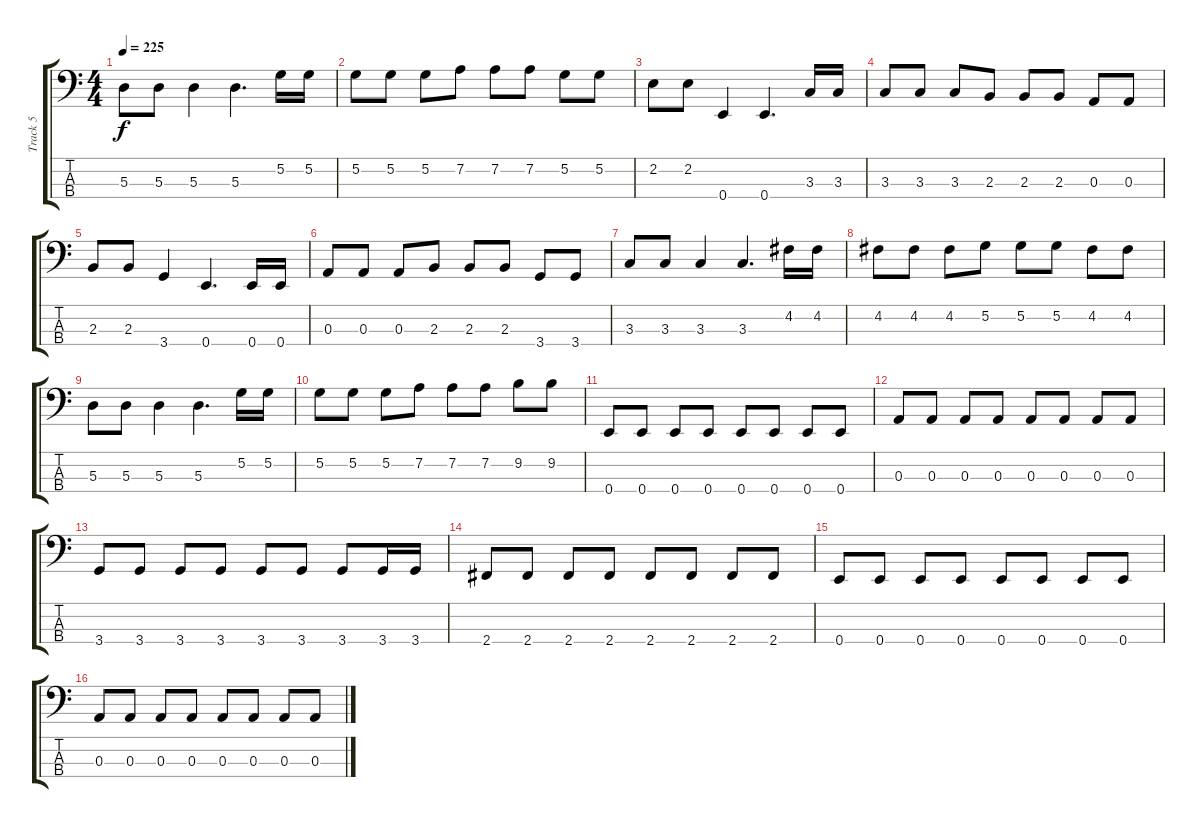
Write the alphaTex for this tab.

\track ("Track 5" "Track 5") {instrument electricbassfinger}
\staff {score tabs}
\tuning (G2 D2 A1 E1) {hide}
\ts (4 4)
\tempo 225
\clef f4
\ks c
5.3.8{dy f} 5.3.8 5.3.4 5.3.4{d} 5.2.16 5.2.16 |
5.2.8 5.2.8 5.2.8 7.2.8 7.2.8 7.2.8 5.2.8 5.2.8 |
2.2.8 2.2.8 0.4.4 0.4.4{d} 3.3.16 3.3.16 |
3.3.8 3.3.8 3.3.8 2.3.8 2.3.8 2.3.8 0.3.8 0.3.8 |
2.3.8 2.3.8 3.4.4 0.4.4{d} 0.4.16 0.4.16 |
0.3.8 0.3.8 0.3.8 2.3.8 2.3.8 2.3.8 3.4.8 3.4.8 |
3.3.8 3.3.8 3.3.4 3.3.4{d} 4.2.16 4.2.16 |
4.2.8 4.2.8 4.2.8 5.2.8 5.2.8 5.2.8 4.2.8 4.2.8 |
5.3.8 5.3.8 5.3.4 5.3.4{d} 5.2.16 5.2.16 |
5.2.8 5.2.8 5.2.8 7.2.8 7.2.8 7.2.8 9.2.8 9.2.8 |
0.4.8 0.4.8 0.4.8 0.4.8 0.4.8 0.4.8 0.4.8 0.4.8 |
0.3.8 0.3.8 0.3.8 0.3.8 0.3.8 0.3.8 0.3.8 0.3.8 |
3.4.8 3.4.8 3.4.8 3.4.8 3.4.8 3.4.8 3.4.8 3.4.16 3.4.16 |
2.4.8 2.4.8 2.4.8 2.4.8 2.4.8 2.4.8 2.4.8 2.4.8 |
0.4.8 0.4.8 0.4.8 0.4.8 0.4.8 0.4.8 0.4.8 0.4.8 |
0.3.8 0.3.8 0.3.8 0.3.8 0.3.8 0.3.8 0.3.8 0.3.8
